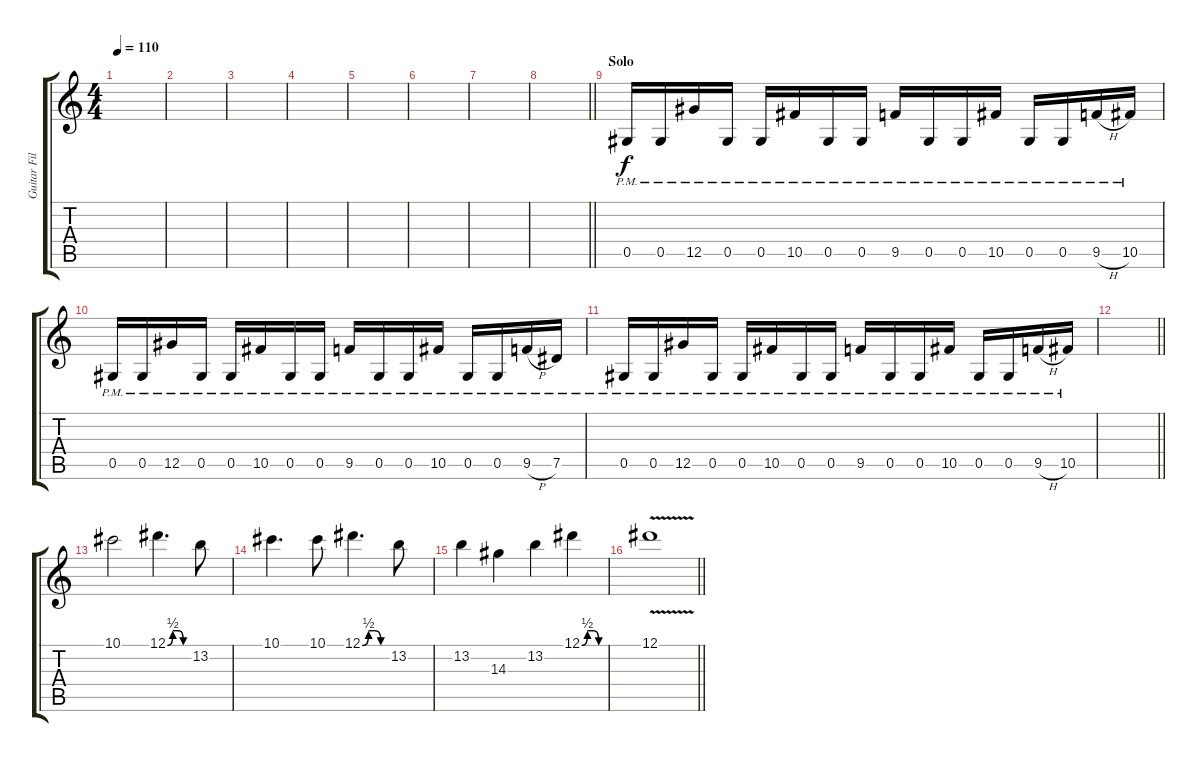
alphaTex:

\track ("Guitar Fills 1" "Guitar Fil") {instrument distortionguitar}
\staff {score tabs}
\tuning (Eb4 Bb3 Gb3 Db3 Ab2 Eb2) {hide}
\ts (4 4)
\tempo 110
\clef g2
\ks c
|
|
|
|
|
|
|
\barLineRight lightlight
|
\section ("" "Solo")
0.5{pm}.16 0.5{pm}.16 12.5{pm}.16 0.5{pm}.16 0.5{pm}.16 10.5{pm}.16 0.5{pm}.16 0.5{pm}.16 9.5{pm}.16 0.5{pm}.16 0.5{pm}.16 10.5{pm}.16 0.5{pm}.16 0.5{pm}.16 9.5{h pm}.16 10.5{pm}.16 |
0.5{pm}.16 0.5{pm}.16 12.5{pm}.16 0.5{pm}.16 0.5{pm}.16 10.5{pm}.16 0.5{pm}.16 0.5{pm}.16 9.5{pm}.16 0.5{pm}.16 0.5{pm}.16 10.5{pm}.16 0.5{pm}.16 0.5{pm}.16 9.5{h pm}.16 7.5{pm}.16 |
0.5{pm}.16 0.5{pm}.16 12.5{pm}.16 0.5{pm}.16 0.5{pm}.16 10.5{pm}.16 0.5{pm}.16 0.5{pm}.16 9.5{pm}.16 0.5{pm}.16 0.5{pm}.16 10.5{pm}.16 0.5{pm}.16 0.5{pm}.16 9.5{h pm}.16 10.5{pm}.16 |
\barLineRight lightlight
|
10.1.2 12.1{be (custom 0 0 15 2 30 2 45 0 60 0)}.4{d} 13.2.8 |
10.1.4{d} 10.1.8 12.1{be (custom 0 0 15 2 30 2 45 0 60 0)}.4{d} 13.2.8 |
13.2.4 14.3.4 13.2.4 12.1{be (custom 0 0 15 2 30 2 45 0 60 0)}.4 |
\barLineRight lightlight
12.1{v}.1
